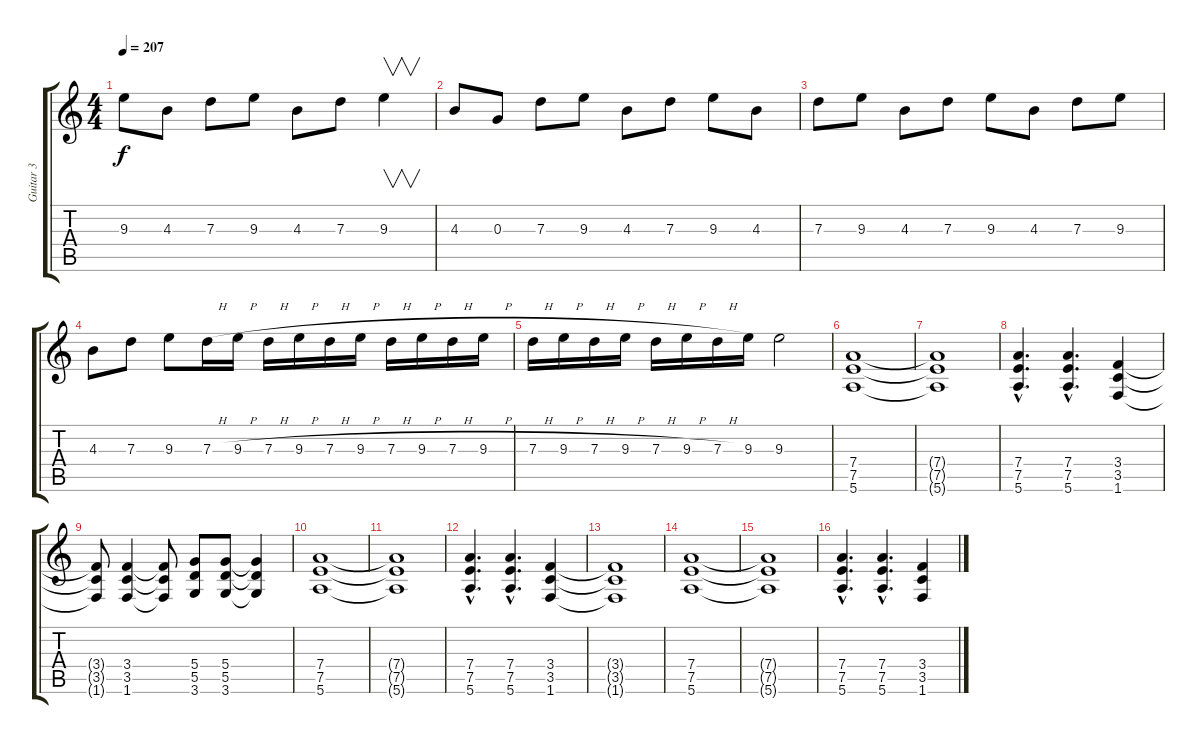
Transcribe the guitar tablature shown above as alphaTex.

\track ("Guitar 3" "Guitar 3") {instrument distortionguitar}
\staff {score tabs}
\tuning (E4 B3 G3 D3 A2 E2) {hide}
\ts (4 4)
\tempo 207
\clef g2
\ks c
9.3.8{dy f} 4.3.8 7.3.8 9.3.8 4.3.8 7.3.8 9.3.4{v} |
4.3.8 0.3.8 7.3.8 9.3.8 4.3.8 7.3.8 9.3.8 4.3.8 |
7.3.8 9.3.8 4.3.8 7.3.8 9.3.8 4.3.8 7.3.8 9.3.8 |
4.3.8 7.3.8 9.3.8 7.3{h}.16 9.3{h}.16 7.3{h}.16 9.3{h}.16 7.3{h}.16 9.3{h}.16 7.3{h}.16 9.3{h}.16 7.3{h}.16 9.3{h}.16 |
7.3{h}.16 9.3{h}.16 7.3{h}.16 9.3{h}.16 7.3{h}.16 9.3{h}.16 7.3{h}.16 9.3.16 9.3.2 |
(7.4 7.5 5.6).1 |
(7.4{t} 7.5{t} 5.6{t}).1 |
(7.4{hac} 7.5{hac} 5.6{hac}).4{d} (7.4{hac} 7.5{hac} 5.6{hac}).4{d} (3.4 3.5 1.6).4 |
(3.4{t} 3.5{t} 1.6{t}).8 (3.4 3.5 1.6).4 (3.4{t} 3.5{t} 1.6{t}).8 (5.4 5.5 3.6).8 (5.4 5.5 3.6).8 (5.4{t} 5.5{t} 3.6{t}).4 |
(7.4 7.5 5.6).1 |
(7.4{t} 7.5{t} 5.6{t}).1 |
(7.4{hac} 7.5{hac} 5.6{hac}).4{d} (7.4{hac} 7.5{hac} 5.6{hac}).4{d} (3.4 3.5 1.6).4 |
(3.4{t} 3.5{t} 1.6{t}).1 |
(7.4 7.5 5.6).1 |
(7.4{t} 7.5{t} 5.6{t}).1 |
(7.4{hac} 7.5{hac} 5.6{hac}).4{d} (7.4{hac} 7.5{hac} 5.6{hac}).4{d} (3.4 3.5 1.6).4
